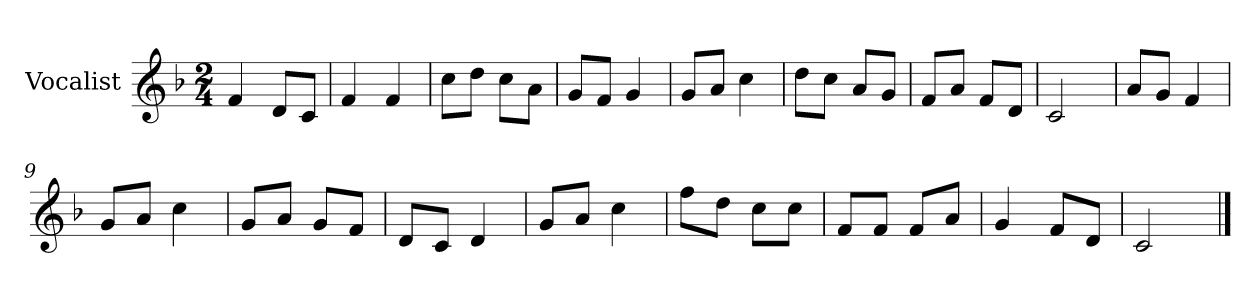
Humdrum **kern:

**kern
*part1
*staff1
*I"Vocalist
*k[b-]
*F:
*M2/4
=
4f
8dL
8cJ
=1
4f
4f
=2
8ccL
8ddJ
8ccL
8aJ
=3
8gL
8fJ
4g
=4
8gL
8aJ
4cc
=5
8ddL
8ccJ
8aL
8gJ
=6
8fL
8aJ
8fL
8dJ
=7
2c
=8
8aL
8gJ
4f
=9
8gL
8aJ
4cc
=10
8gL
8aJ
8gL
8fJ
=11
8dL
8cJ
4d
=12
8gL
8aJ
4cc
=13
8ffL
8ddJ
8ccL
8ccJ
=14
8fL
8fJ
8fL
8aJ
=15
4g
8fL
8dJ
=16
2c
==
*-
